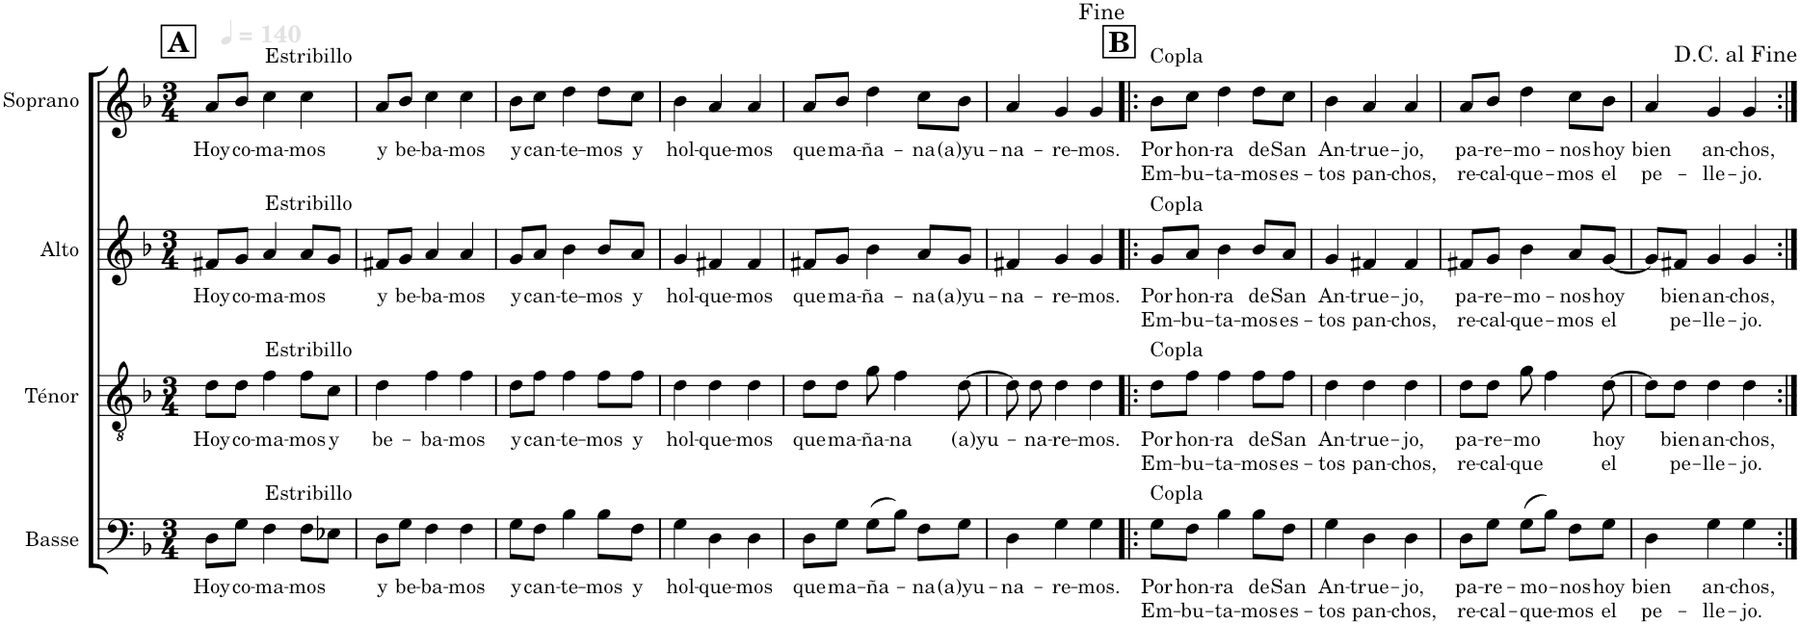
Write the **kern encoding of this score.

**kern	**text	**text	**kern	**text	**text	**kern	**text	**text	**kern	**text	**text
*part4	*part4	*part4	*part3	*part3	*part3	*part2	*part2	*part2	*part1	*part1	*part1
*staff4	*staff4	*staff4	*staff3	*staff3	*staff3	*staff2	*staff2	*staff2	*staff1	*staff1	*staff1
*I"Basse	*	*	*I"Ténor	*	*	*I"Alto	*	*	*I"Soprano	*	*
*I'B.	*	*	*I'T.	*	*	*I'A.	*	*	*I'S.	*	*
*clefF4	*	*	*clefGv2	*	*	*clefG2	*	*	*clefG2	*	*
*k[b-]	*	*	*k[b-]	*	*	*k[b-]	*	*	*k[b-]	*	*
*M3/4	*	*	*M3/4	*	*	*M3/4	*	*	*M3/4	*	*
*MM140	*	*	*MM140	*	*	*MM140	*	*	*MM140	*	*
!!LO:REH:place=s1:a:B:cj:fs=14:t=A
=1	=1	=1	=1	=1	=1	=1	=1	=1	=1	=1	=1
!	!LO:LY:b	!	!	!LO:LY:b	!	!	!LO:LY:b	!	!	!LO:LY:b	!
8D\L	Hoy	.	8d\L	Hoy	.	8f#X/L	Hoy	.	8a/L	Hoy	.
!	!	!	!	!	!	!	!	!	!LO:TX:a:t=Estribillo	!	!
!	!	!	!	!	!	!LO:TX:a:t=Estribillo	!	!	!	!	!
!	!	!	!LO:TX:a:t=Estribillo	!	!	!	!	!	!	!	!
!LO:TX:a:t=Estribillo	!	!	!	!	!	!	!	!	!	!	!
!	!LO:LY:b	!	!	!LO:LY:b	!	!	!LO:LY:b	!	!	!LO:LY:b	!
8G\J	co-	.	8d\J	co-	.	8g/J	co-	.	8b-/J	co-	.
!	!LO:LY:b	!	!	!LO:LY:b	!	!	!LO:LY:b	!	!	!LO:LY:b	!
4F\	-ma-	.	4f\	-ma-	.	4a/	-ma-	.	4cc\	-ma-	.
!	!LO:LY:b	!	!	!LO:LY:b	!	!	!LO:LY:b	!	!	!LO:LY:b	!
8F\L	-mos	.	8f\L	-mos	.	8a/L	-mos	.	4cc\	-mos	.
!	!	!	!	!LO:LY:b	!	!	!	!	!	!	!
8E-X\J	.	.	8c\J	y	.	8g/J	.	.	.	.	.
=2	=2	=2	=2	=2	=2	=2	=2	=2	=2	=2	=2
!	!LO:LY:b	!	!	!LO:LY:b	!	!	!LO:LY:b	!	!	!LO:LY:b	!
8D\L	y	.	4d\	be-	.	8f#X/L	y	.	8a/L	y	.
!	!LO:LY:b	!	!	!	!	!	!LO:LY:b	!	!	!LO:LY:b	!
8G\J	be-	.	.	.	.	8g/J	be-	.	8b-/J	be-	.
!	!LO:LY:b	!	!	!LO:LY:b	!	!	!LO:LY:b	!	!	!LO:LY:b	!
4F\	-ba-	.	4f\	-ba-	.	4a/	-ba-	.	4cc\	-ba-	.
!	!LO:LY:b	!	!	!LO:LY:b	!	!	!LO:LY:b	!	!	!LO:LY:b	!
4F\	-mos	.	4f\	-mos	.	4a/	-mos	.	4cc\	-mos	.
=3	=3	=3	=3	=3	=3	=3	=3	=3	=3	=3	=3
!	!LO:LY:b	!	!	!LO:LY:b	!	!	!LO:LY:b	!	!	!LO:LY:b	!
8G\L	y	.	8d\L	y	.	8g/L	y	.	8b-\L	y	.
!	!LO:LY:b	!	!	!LO:LY:b	!	!	!LO:LY:b	!	!	!LO:LY:b	!
8F\J	can-	.	8f\J	can-	.	8a/J	can-	.	8cc\J	can-	.
!	!LO:LY:b	!	!	!LO:LY:b	!	!	!LO:LY:b	!	!	!LO:LY:b	!
4B-\	-te-	.	4f\	-te-	.	4b-\	-te-	.	4dd\	-te-	.
!	!LO:LY:b	!	!	!LO:LY:b	!	!	!LO:LY:b	!	!	!LO:LY:b	!
8B-\L	-mos	.	8f\L	-mos	.	8b-/L	-mos	.	8dd\L	-mos	.
!	!LO:LY:b	!	!	!LO:LY:b	!	!	!LO:LY:b	!	!	!LO:LY:b	!
8F\J	y	.	8f\J	y	.	8a/J	y	.	8cc\J	y	.
=4	=4	=4	=4	=4	=4	=4	=4	=4	=4	=4	=4
!	!LO:LY:b	!	!	!LO:LY:b	!	!	!LO:LY:b	!	!	!LO:LY:b	!
4G\	hol-	.	4d\	hol-	.	4g/	hol-	.	4b-\	hol-	.
!	!LO:LY:b	!	!	!LO:LY:b	!	!	!LO:LY:b	!	!	!LO:LY:b	!
4D\	-que-	.	4d\	-que-	.	4f#X/	-que-	.	4a/	-que-	.
!	!LO:LY:b	!	!	!LO:LY:b	!	!	!LO:LY:b	!	!	!LO:LY:b	!
4D\	-mos	.	4d\	-mos	.	4f#/	-mos	.	4a/	-mos	.
=5	=5	=5	=5	=5	=5	=5	=5	=5	=5	=5	=5
!	!LO:LY:b	!	!	!LO:LY:b	!	!	!LO:LY:b	!	!	!LO:LY:b	!
8D\L	que	.	8d\L	que	.	8f#X/L	que	.	8a/L	que	.
!	!LO:LY:b	!	!	!LO:LY:b	!	!	!LO:LY:b	!	!	!LO:LY:b	!
8G\J	ma-	.	8d\J	ma-	.	8g/J	ma-	.	8b-/J	ma-	.
!	!LO:LY:b	!	!	!LO:LY:b	!	!	!LO:LY:b	!	!	!LO:LY:b	!
[8G\L	-ña-	.	8g\	-ña-	.	4b-\	-ña-	.	4dd\	-ña-	.
!	!	!	!	!LO:LY:b	!	!	!	!	!	!	!
8B-\J	.	.	4f\	-na	.	.	.	.	.	.	.
!	!LO:LY:b	!	!	!	!	!	!LO:LY:b	!	!	!LO:LY:b	!
8F\L	-na	.	.	.	.	8a/L	-na	.	8cc\L	-na	.
!	!LO:LY:b	!	!	!LO:LY:b	!	!	!LO:LY:b	!	!	!LO:LY:b	!
8G\J]	(a)yu-	.	[8d\	(a)yu-	.	8g/J	(a)yu-	.	8b-\J	(a)yu-	.
=6	=6	=6	=6	=6	=6	=6	=6	=6	=6	=6	=6
!	!LO:LY:b	!	!	!	!	!	!LO:LY:b	!	!	!LO:LY:b	!
4D\	-na-	.	8d\]	.	.	4f#X/	-na-	.	4a/	-na-	.
!	!	!	!	!LO:LY:b	!	!	!	!	!	!	!
.	.	.	8d\	-na-	.	.	.	.	.	.	.
!	!LO:LY:b	!	!	!LO:LY:b	!	!	!LO:LY:b	!	!	!LO:LY:b	!
4G\	-re-	.	4d\	-re-	.	4g/	-re-	.	4g/	-re-	.
!	!LO:LY:b	!	!	!LO:LY:b	!	!	!LO:LY:b	!	!	!LO:LY:b	!
4G\	-mos.	.	4d\	-mos.	.	4g/	-mos.	.	4g/	-mos.	.
!!LO:REH:place=s1:a:B:cj:fs=14:t=B
=7!|:	=7!|:	=7!|:	=7!|:	=7!|:	=7!|:	=7!|:	=7!|:	=7!|:	=7!|:	=7!|:	=7!|:
!	!	!	!	!	!	!	!	!	!LO:TX:a:t=Copla	!	!
!	!	!	!	!	!	!LO:TX:a:t=Copla	!	!	!	!	!
!	!	!	!LO:TX:a:t=Copla	!	!	!	!	!	!	!	!
!LO:TX:a:t=Copla	!	!	!	!	!	!	!	!	!	!	!
!	!LO:LY:b	!LO:LY:b	!	!LO:LY:b	!LO:LY:b	!	!LO:LY:b	!LO:LY:b	!	!LO:LY:b	!LO:LY:b
8G\L	Por	Em-	8d\L	Por	Em-	8g/L	Por	Em-	8b-\L	Por	Em-
!	!LO:LY:b	!LO:LY:b	!	!LO:LY:b	!LO:LY:b	!	!LO:LY:b	!LO:LY:b	!	!LO:LY:b	!LO:LY:b
8F\J	hon-	-bu-	8f\J	hon-	-bu-	8a/J	hon-	-bu-	8cc\J	hon-	-bu-
!	!LO:LY:b	!LO:LY:b	!	!LO:LY:b	!LO:LY:b	!	!LO:LY:b	!LO:LY:b	!	!LO:LY:b	!LO:LY:b
4B-\	-ra	-ta-	4f\	-ra	-ta-	4b-\	-ra	-ta-	4dd\	-ra	-ta-
!	!LO:LY:b	!LO:LY:b	!	!LO:LY:b	!LO:LY:b	!	!LO:LY:b	!LO:LY:b	!	!LO:LY:b	!LO:LY:b
8B-\L	de	-mos	8f\L	de	-mos	8b-/L	de	-mos	8dd\L	de	-mos
!	!LO:LY:b	!LO:LY:b	!	!LO:LY:b	!LO:LY:b	!	!LO:LY:b	!LO:LY:b	!	!LO:LY:b	!LO:LY:b
8F\J	San	es-	8f\J	San	es-	8a/J	San	es-	8cc\J	San	es-
=8	=8	=8	=8	=8	=8	=8	=8	=8	=8	=8	=8
!	!LO:LY:b	!LO:LY:b	!	!LO:LY:b	!LO:LY:b	!	!LO:LY:b	!LO:LY:b	!	!LO:LY:b	!LO:LY:b
4G\	An-	-tos	4d\	An-	-tos	4g/	An-	-tos	4b-\	An-	-tos
!	!LO:LY:b	!LO:LY:b	!	!LO:LY:b	!LO:LY:b	!	!LO:LY:b	!LO:LY:b	!	!LO:LY:b	!LO:LY:b
4D\	-true-	pan-	4d\	-true-	pan-	4f#X/	-true-	pan-	4a/	-true-	pan-
!	!LO:LY:b	!LO:LY:b	!	!LO:LY:b	!LO:LY:b	!	!LO:LY:b	!LO:LY:b	!	!LO:LY:b	!LO:LY:b
4D\	-jo,	-chos,	4d\	-jo,	-chos,	4f#/	-jo,	-chos,	4a/	-jo,	-chos,
=9	=9	=9	=9	=9	=9	=9	=9	=9	=9	=9	=9
!	!LO:LY:b	!LO:LY:b	!	!LO:LY:b	!LO:LY:b	!	!LO:LY:b	!LO:LY:b	!	!LO:LY:b	!LO:LY:b
8D\L	pa-	re-	8d\L	pa-	re-	8f#X/L	pa-	re-	8a/L	pa-	re-
!	!LO:LY:b	!LO:LY:b	!	!LO:LY:b	!LO:LY:b	!	!LO:LY:b	!LO:LY:b	!	!LO:LY:b	!LO:LY:b
8G\J	-re-	-cal-	8d\J	-re-	-cal-	8g/J	-re-	-cal-	8b-/J	-re-	-cal-
!	!LO:LY:b	!LO:LY:b	!	!LO:LY:b	!LO:LY:b	!	!LO:LY:b	!LO:LY:b	!	!LO:LY:b	!LO:LY:b
[8G\L	-mo-	-que-	8g\	-mo	-que	4b-\	-mo-	-que-	4dd\	-mo-	-que-
8B-\J	.	.	4f\	.	.	.	.	.	.	.	.
!	!LO:LY:b	!LO:LY:b	!	!	!	!	!LO:LY:b	!LO:LY:b	!	!LO:LY:b	!LO:LY:b
8F\L	-nos	-mos	.	.	.	8a/L	-nos	-mos	8cc\L	-nos	-mos
!	!LO:LY:b	!LO:LY:b	!	!LO:LY:b	!LO:LY:b	!	!LO:LY:b	!LO:LY:b	!	!LO:LY:b	!LO:LY:b
8G\J]	hoy	el	[8d\	hoy	el	[8g/J	hoy	el	8b-\J	hoy	el
=10	=10	=10	=10	=10	=10	=10	=10	=10	=10	=10	=10
!	!LO:LY:b	!LO:LY:b	!	!	!	!	!	!	!	!LO:LY:b	!LO:LY:b
4D\	bien	pe-	8d\L]	.	.	8g/L]	.	.	4a/	bien	pe-
!	!	!	!	!LO:LY:b	!LO:LY:b	!	!LO:LY:b	!LO:LY:b	!	!	!
.	.	.	8d\J	bien	pe-	8f#X/J	bien	pe-	.	.	.
!	!LO:LY:b	!LO:LY:b	!	!LO:LY:b	!LO:LY:b	!	!LO:LY:b	!LO:LY:b	!	!LO:LY:b	!LO:LY:b
4G\	an-	-lle-	4d\	an-	-lle-	4g/	an-	-lle-	4g/	an-	-lle-
!	!LO:LY:b	!LO:LY:b	!	!LO:LY:b	!LO:LY:b	!	!LO:LY:b	!LO:LY:b	!	!LO:LY:b	!LO:LY:b
4G\	-chos,	-jo.	4d\	-chos,	-jo.	4g/	-chos,	-jo.	4g/	-chos,	-jo.
=:|!	=:|!	=:|!	=:|!	=:|!	=:|!	=:|!	=:|!	=:|!	=:|!	=:|!	=:|!
*-	*-	*-	*-	*-	*-	*-	*-	*-	*-	*-	*-
